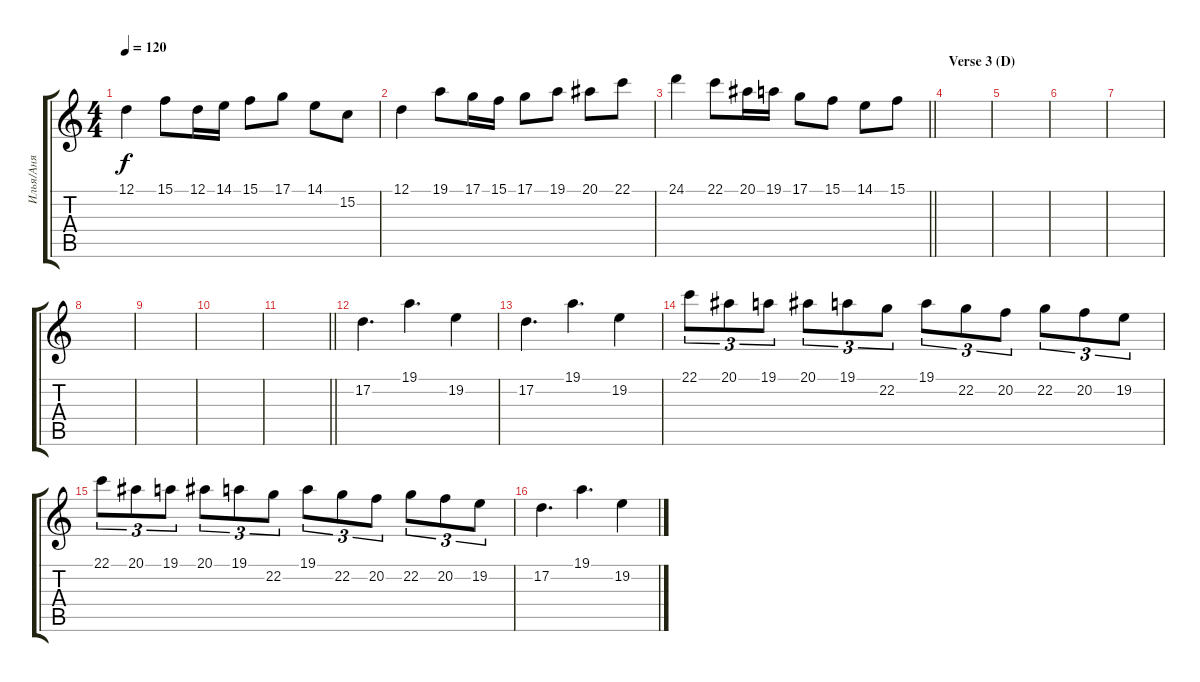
\track ("Илья/Аня" "Илья/Аня") {instrument stringensemble1}
\staff {score tabs}
\tuning (D4 A3 F3 C3 G2 D2) {hide}
\ts (4 4)
\tempo 120
\clef g2
\ks c
12.1.4{dy f} 15.1.8 12.1.16 14.1.16 15.1.8 17.1.8 14.1.8 15.2.8 |
12.1.4 19.1.8 17.1.16 15.1.16 17.1.8 19.1.8 20.1.8 22.1.8 |
\barLineRight lightlight
24.1.4 22.1.8 20.1.16 19.1.16 17.1.8 15.1.8 14.1.8 15.1.8 |
\section ("" "Verse 3 (D)")
|
|
|
|
|
|
|
\barLineRight lightlight
|
\section ("" "")
17.2.4{d} 19.1.4{d} 19.2.4 |
17.2.4{d} 19.1.4{d} 19.2.4 |
22.1.8{tu (3 2)} 20.1.8{tu (3 2)} 19.1.8{tu (3 2)} 20.1.8{tu (3 2)} 19.1.8{tu (3 2)} 22.2.8{tu (3 2)} 19.1.8{tu (3 2)} 22.2.8{tu (3 2)} 20.2.8{tu (3 2)} 22.2.8{tu (3 2)} 20.2.8{tu (3 2)} 19.2.8{tu (3 2)} |
22.1.8{tu (3 2)} 20.1.8{tu (3 2)} 19.1.8{tu (3 2)} 20.1.8{tu (3 2)} 19.1.8{tu (3 2)} 22.2.8{tu (3 2)} 19.1.8{tu (3 2)} 22.2.8{tu (3 2)} 20.2.8{tu (3 2)} 22.2.8{tu (3 2)} 20.2.8{tu (3 2)} 19.2.8{tu (3 2)} |
17.2.4{d} 19.1.4{d} 19.2.4
